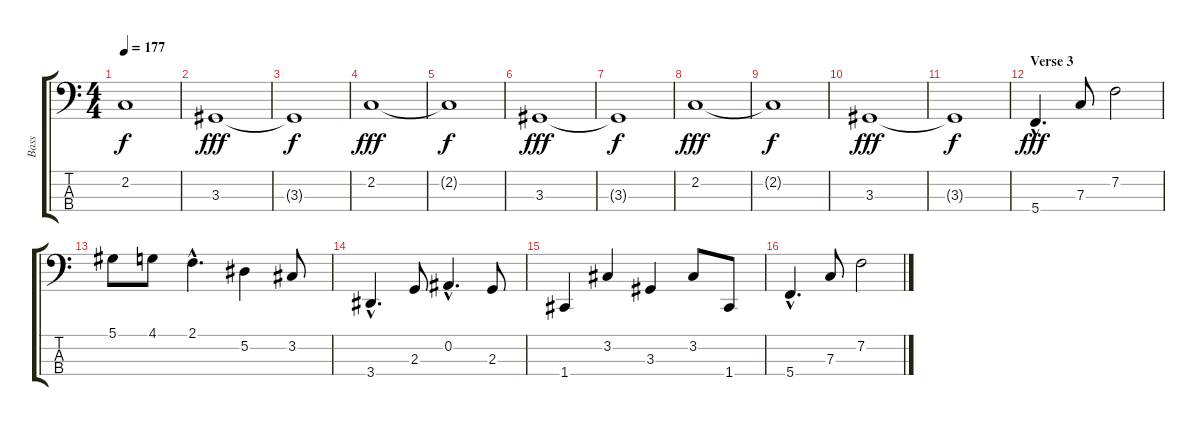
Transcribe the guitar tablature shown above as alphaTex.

\track ("Bass" "Bass") {instrument electricbassfinger}
\staff {score tabs}
\tuning (Eb2 Bb1 F1 C1) {hide}
\ts (4 4)
\tempo 177
\clef f4
\ks c
2.2{t}.1{dy f} |
3.3.1{dy fff} |
3.3{t}.1{dy f} |
2.2.1{dy fff} |
2.2{t}.1{dy f} |
3.3.1{dy fff} |
3.3{t}.1{dy f} |
2.2.1{dy fff} |
2.2{t}.1{dy f} |
3.3.1{dy fff} |
3.3{t}.1{dy f} |
\section ("" "Verse 3")
5.4{hac}.4{d dy fff} 7.3.8 7.2.2 |
5.1.8 4.1.8 2.1{hac}.4{d} 5.2.4 3.2.8 |
3.4{hac}.4{d} 2.3.8 0.2{hac}.4{d} 2.3.8 |
1.4.4 3.2.4 3.3.4 3.2.8 1.4.8 |
5.4{hac}.4{d} 7.3.8 7.2.2
